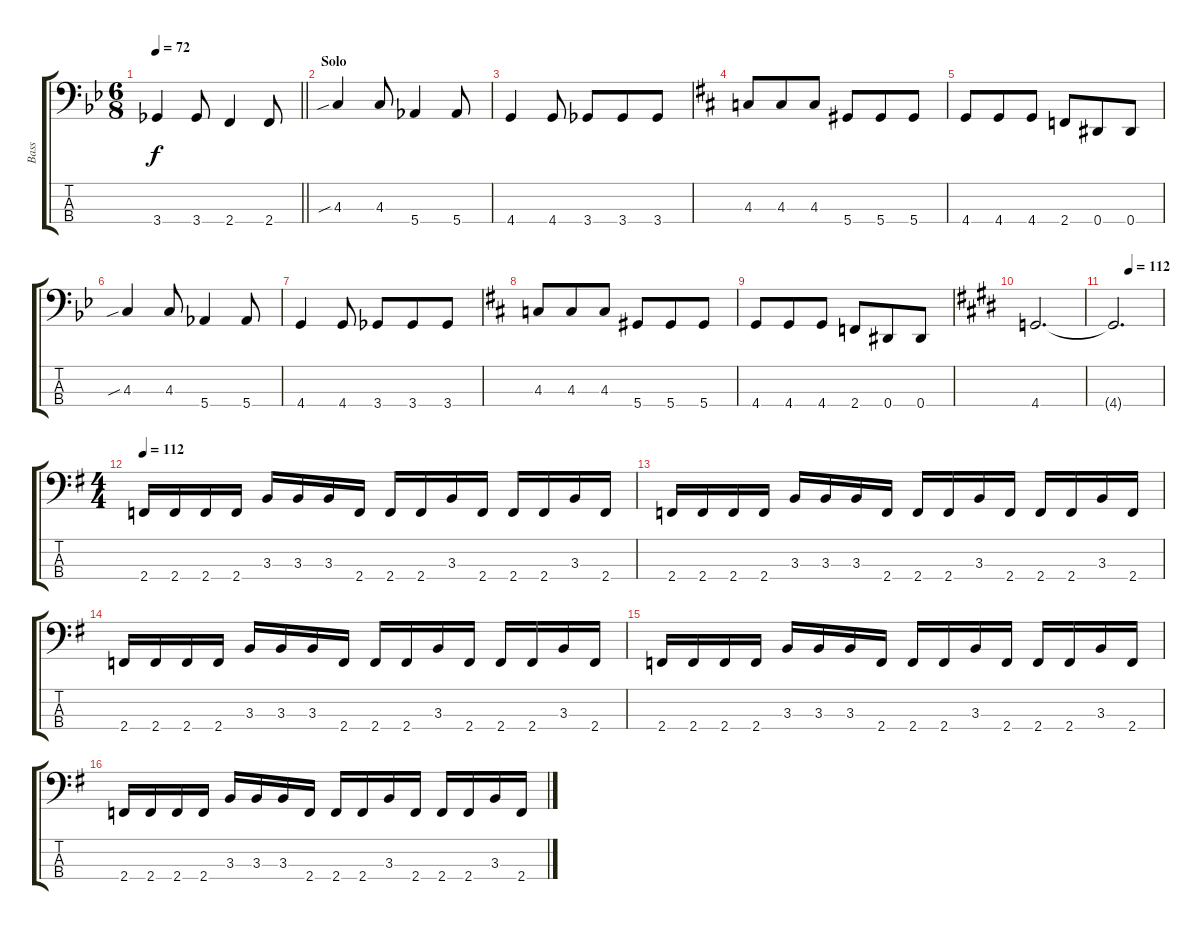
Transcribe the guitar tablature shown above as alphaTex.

\track ("Bass" "Bass") {instrument electricbasspick}
\staff {score tabs}
\tuning (Gb2 Db2 Ab1 Eb1) {hide}
\ts (6 8)
\tempo 72
\clef f4
\barLineRight lightlight
\ks bb
3.4.4{dy f} 3.4.8 2.4.4 2.4.8 |
\section ("" "Solo")
4.3{sib}.4 4.3.8 5.4.4 5.4.8 |
4.4.4 4.4.8 3.4.8 3.4.8 3.4.8 |
\ks d
4.3.8 4.3.8 4.3.8 5.4.8 5.4.8 5.4.8 |
4.4.8 4.4.8 4.4.8 2.4.8 0.4.8 0.4.8 |
\ks bb
4.3{sib}.4 4.3.8 5.4.4 5.4.8 |
4.4.4 4.4.8 3.4.8 3.4.8 3.4.8 |
\ks d
4.3.8 4.3.8 4.3.8 5.4.8 5.4.8 5.4.8 |
4.4.8 4.4.8 4.4.8 2.4.8 0.4.8 0.4.8 |
\ks e
4.4.2{d} |
\tempo (112 0.3333333333333333)
\ks c#minor
4.4{t}.2{d} |
\ts (4 4)
\tempo 112
\ks g
2.4.16 2.4.16 2.4.16 2.4.16 3.3.16 3.3.16 3.3.16 2.4.16 2.4.16 2.4.16 3.3.16 2.4.16 2.4.16 2.4.16 3.3.16 2.4.16 |
2.4.16 2.4.16 2.4.16 2.4.16 3.3.16 3.3.16 3.3.16 2.4.16 2.4.16 2.4.16 3.3.16 2.4.16 2.4.16 2.4.16 3.3.16 2.4.16 |
2.4.16 2.4.16 2.4.16 2.4.16 3.3.16 3.3.16 3.3.16 2.4.16 2.4.16 2.4.16 3.3.16 2.4.16 2.4.16 2.4.16 3.3.16 2.4.16 |
2.4.16 2.4.16 2.4.16 2.4.16 3.3.16 3.3.16 3.3.16 2.4.16 2.4.16 2.4.16 3.3.16 2.4.16 2.4.16 2.4.16 3.3.16 2.4.16 |
2.4.16 2.4.16 2.4.16 2.4.16 3.3.16 3.3.16 3.3.16 2.4.16 2.4.16 2.4.16 3.3.16 2.4.16 2.4.16 2.4.16 3.3.16 2.4.16
